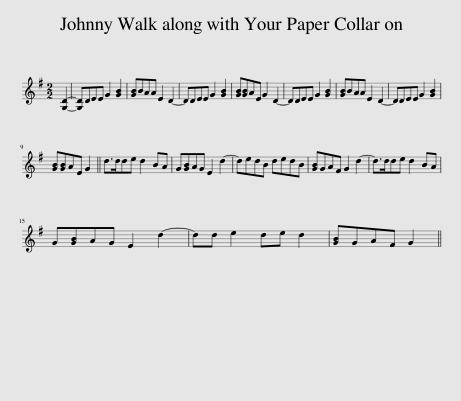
X:1
L:1/8
M:2/2
I:linebreak $
K:G
V:1 treble
V:1
 [G,D]2- | [G,D]DEE G2 [GB]2 | [GB]BAA E2 D2- | DDEE G2 [GB]2 | [GB][GB]AE G2 D2- | %5
 DDEE G2 [GB]2 | [GB]BAA E2 D2- | DDEE G2 [GB]2 |$ [GB][GB]AE G2 || d>dde d2 BA | %10
 G[GB]AG E2 d2- | dedB dedB | [GB]GAF G2 d2- | d>dde d2 BA |$ G[GB]AG E2 d2- | %15
 dd e2 de d2 | [GB]GAF G2 || %17
